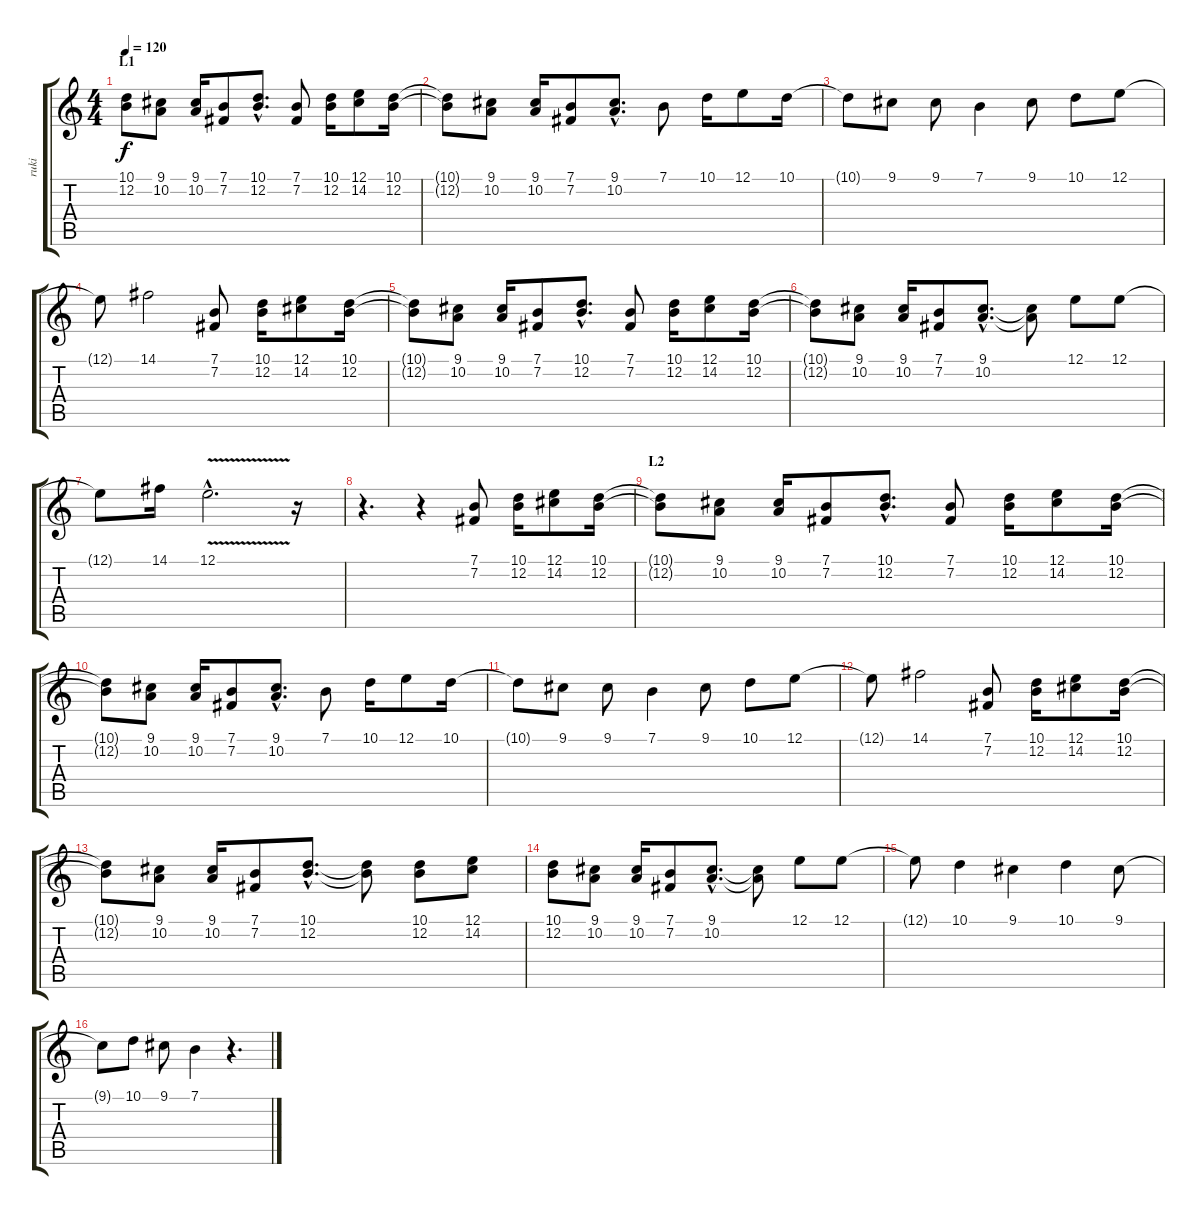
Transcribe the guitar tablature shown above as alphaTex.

\track ("ruki" "ruki") {instrument voiceoohs}
\staff {score tabs}
\tuning (E4 B3 G3 D3 A2 E2) {hide}
\ts (4 4)
\section ("" "L1")
\tempo 120
\clef g2
\ks c
(10.1{t} 12.2{t}).8{dy f} (9.1 10.2).8 (9.1 10.2).16 (7.1 7.2).8 (10.1{hac} 12.2{hac}).8{d} (7.1 7.2).8 (10.1 12.2).16 (12.1 14.2).8 (10.1 12.2).16 |
(10.1{t} 12.2{t}).8 (9.1 10.2).8 (9.1 10.2).16 (7.1 7.2).8 (9.1{hac} 10.2{hac}).8{d} 7.1.8 10.1.16 12.1.8 10.1.16 |
10.1{t}.8 9.1.8 9.1.8 7.1.4 9.1.8 10.1.8 12.1.8 |
12.1{t}.8 14.1.2 (7.1 7.2).8 (10.1 12.2).16 (12.1 14.2).8 (10.1 12.2).16 |
(10.1{t} 12.2{t}).8 (9.1 10.2).8 (9.1 10.2).16 (7.1 7.2).8 (10.1{hac} 12.2{hac}).8{d} (7.1 7.2).8 (10.1 12.2).16 (12.1 14.2).8 (10.1 12.2).16 |
(10.1{t} 12.2{t}).8 (9.1 10.2).8 (9.1 10.2).16 (7.1 7.2).8 (9.1{hac} 10.2{hac}).8{d} (9.1{t} 10.2{t}).8 12.1.8 12.1.8 |
12.1{t}.8 14.1.16 12.1{v hac}.2{d} r.16 |
r.4{d} r.4 (7.1 7.2).8 (10.1 12.2).16 (12.1 14.2).8 (10.1 12.2).16 |
\section ("" "L2")
(10.1{t} 12.2{t}).8 (9.1 10.2).8 (9.1 10.2).16 (7.1 7.2).8 (10.1{hac} 12.2{hac}).8{d} (7.1 7.2).8 (10.1 12.2).16 (12.1 14.2).8 (10.1 12.2).16 |
(10.1{t} 12.2{t}).8 (9.1 10.2).8 (9.1 10.2).16 (7.1 7.2).8 (9.1{hac} 10.2{hac}).8{d} 7.1.8 10.1.16 12.1.8 10.1.16 |
10.1{t}.8 9.1.8 9.1.8 7.1.4 9.1.8 10.1.8 12.1.8 |
12.1{t}.8 14.1.2 (7.1 7.2).8 (10.1 12.2).16 (12.1 14.2).8 (10.1 12.2).16 |
(10.1{t} 12.2{t}).8 (9.1 10.2).8 (9.1 10.2).16 (7.1 7.2).8 (10.1{hac} 12.2{hac}).8{d} (10.1{t} 12.2{t}).8 (10.1 12.2).8 (12.1 14.2).8 |
(10.1 12.2).8 (9.1 10.2).8 (9.1 10.2).16 (7.1 7.2).8 (9.1{hac} 10.2{hac}).8{d} (9.1{t} 10.2{t}).8 12.1.8 12.1.8 |
12.1{t}.8 10.1.4 9.1.4 10.1.4 9.1.8 |
9.1{t}.8 10.1.8 9.1.8 7.1.4 r.4{d}
